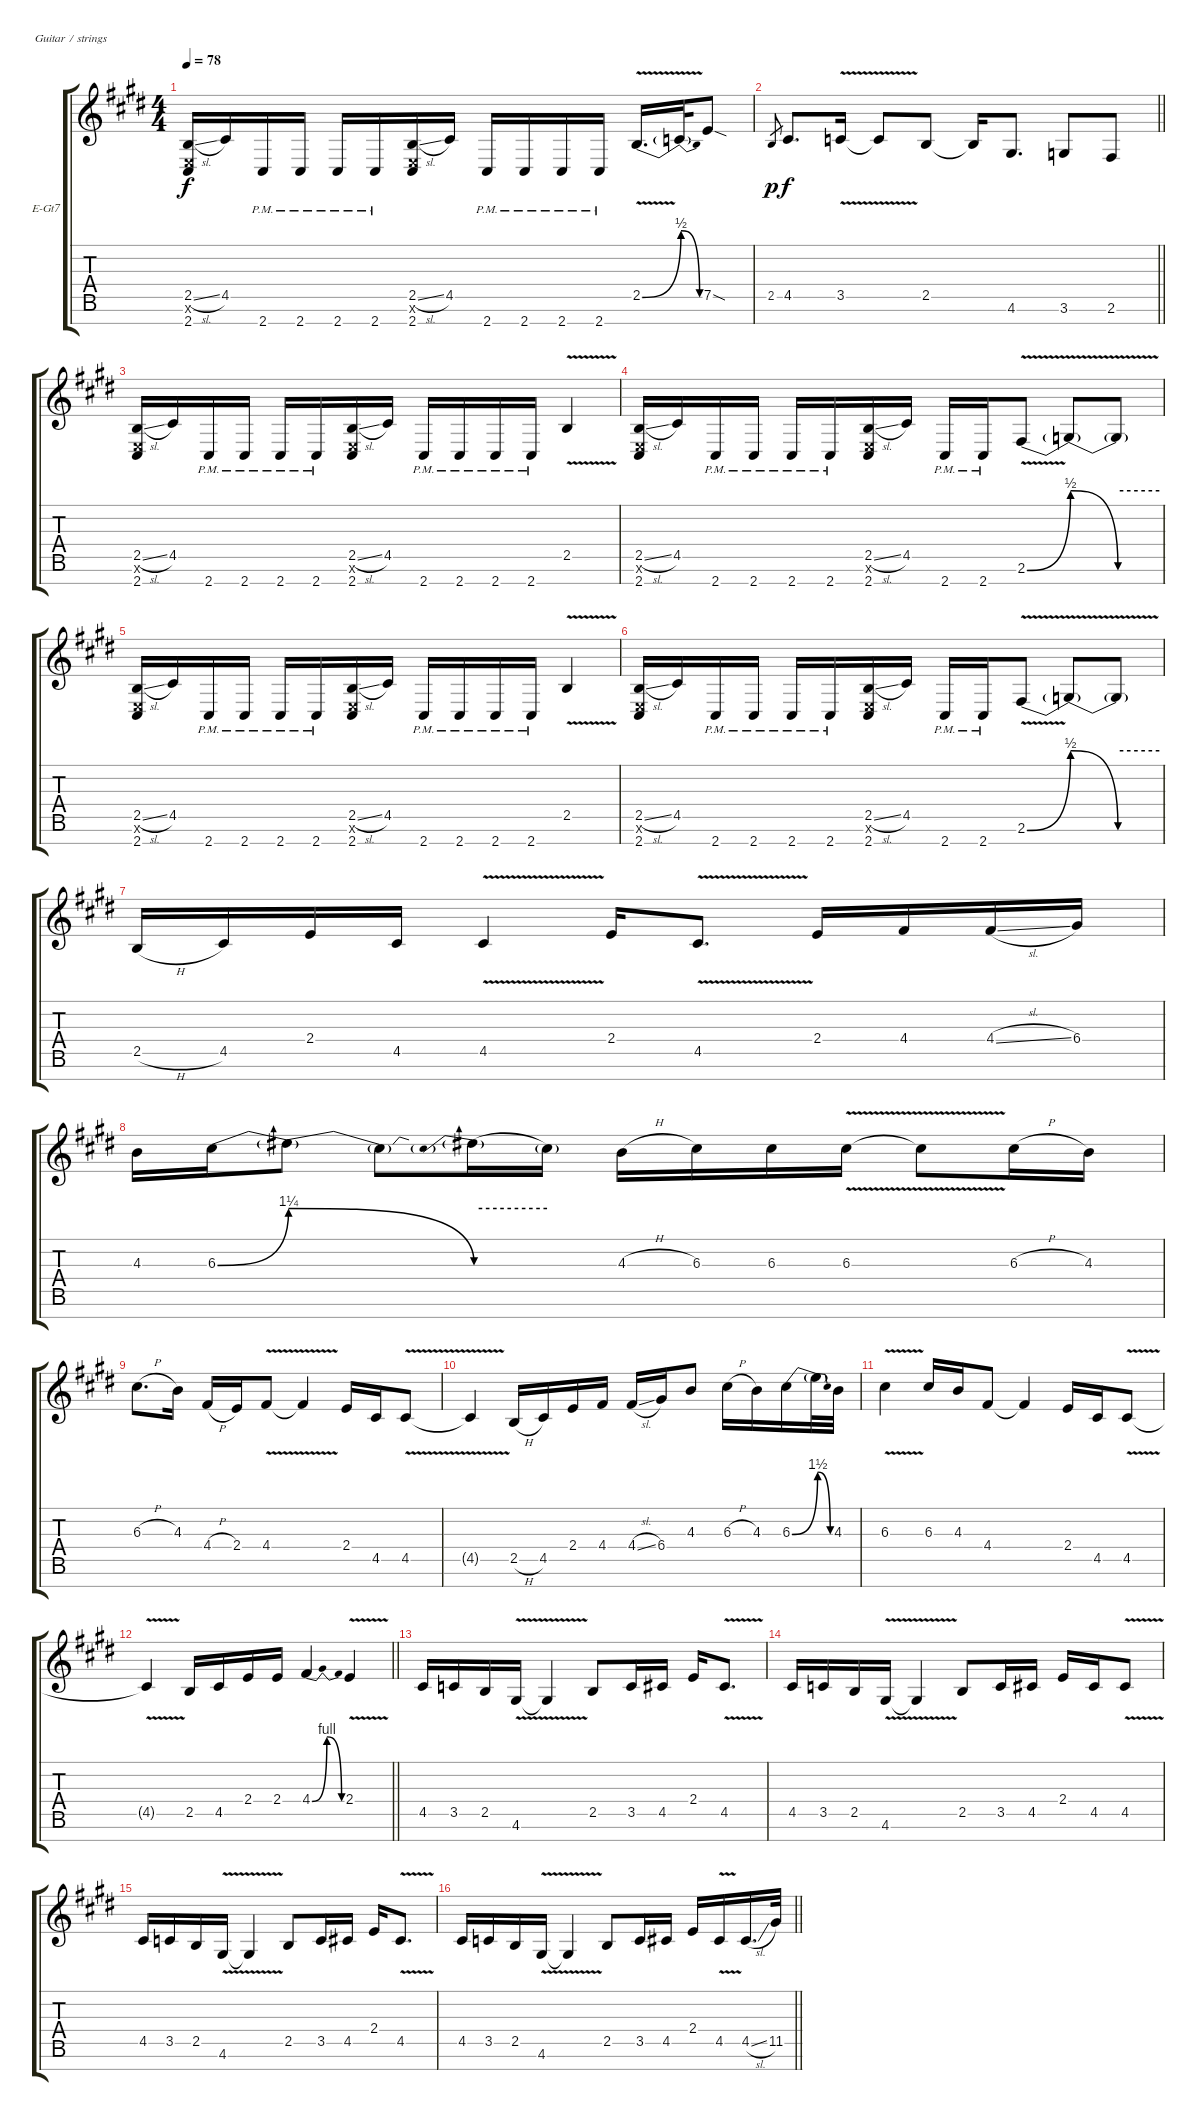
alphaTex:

\bracketExtendMode groupsimilarinstruments
\firstSystemTrackNameOrientation horizontal
\otherSystemsTrackNameOrientation horizontal
\track ("Guitar 2" "E-Gt7") {instrument overdrivenguitar}
\staff {score tabs}
\tuning (E4 B3 G3 D3 A2 E2 B1)
\ts (4 4)
\tempo 78
\clef g2
\ks c#minor
(2.5{sl} 0.6{x} 2.7).16{dy f} 4.5.16 2.7{pm}.16 2.7{pm}.16 2.7{pm}.16 2.7{pm}.16 (2.5{sl} 0.6{x} 2.7).16 4.5.16 2.7{pm}.16 2.7{pm}.16 2.7{pm}.16 2.7{pm}.16 2.5{be (bend 0 0 60 2) v}.16{d} 2.5{be (release 0 2 60 0) t}.32 7.5{sod}.8 |
\barLineRight lightlight
2.5.8{gr dy p} 4.5.8{d dy f} 3.5{v}.16 3.5{v t}.8 2.5.8 2.5{t}.16 4.6.8{d} 3.6.8 2.6.8 |
(2.5{sl} 0.6{x} 2.7).16 4.5.16 2.7{pm}.16 2.7{pm}.16 2.7{pm}.16 2.7{pm}.16 (2.5{sl} 0.6{x} 2.7).16 4.5.16 2.7{pm}.16 2.7{pm}.16 2.7{pm}.16 2.7{pm}.16 2.5{v}.4 |
(2.5{sl} 0.6{x} 2.7).16 4.5.16 2.7{pm}.16 2.7{pm}.16 2.7{pm}.16 2.7{pm}.16 (2.5{sl} 0.6{x} 2.7).16 4.5.16 2.7{pm}.16 2.7{pm}.16 2.6{be (bend 0 0 60 2) v}.8 2.6{be (release 0 2 60 0) t}.8 2.6{be (hold 0 2 60 2) v t}.8 |
(2.5{sl} 0.6{x} 2.7).16 4.5.16 2.7{pm}.16 2.7{pm}.16 2.7{pm}.16 2.7{pm}.16 (2.5{sl} 0.6{x} 2.7).16 4.5.16 2.7{pm}.16 2.7{pm}.16 2.7{pm}.16 2.7{pm}.16 2.5{v}.4 |
(2.5{sl} 0.6{x} 2.7).16 4.5.16 2.7{pm}.16 2.7{pm}.16 2.7{pm}.16 2.7{pm}.16 (2.5{sl} 0.6{x} 2.7).16 4.5.16 2.7{pm}.16 2.7{pm}.16 2.6{be (bend 0 0 60 2) v}.8 2.6{be (release 0 2 60 0) t}.8 2.6{be (hold 0 2 60 2) v t}.8 |
2.5{h}.16 4.5.16 2.4.16 4.5.16 4.5{v}.4 2.4.16 4.5{v}.8{d} 2.4.16 4.4.16 4.4{sl}.16 6.4.16 |
4.3.16 6.3{be (bend 0 0 60 5)}.16 6.3{be (release 0 5 60 0) t}.8 6.3{t}.8 6.3{be (prebend 0 5 60 5) t}.16 6.3{be (hold 0 0 60 0) t}.16 4.3{h}.16 6.3.16 6.3.16 6.3{v}.16 6.3{v t}.8 6.3{h}.16 4.3.16 |
6.3{h}.8{d} 4.3.16 4.4{h}.16 2.4.16 4.4{v}.8 4.4{v t}.4 2.4.16 4.5.16 4.5{v}.8 |
4.5{v t}.4 2.5{h}.16 4.5.16 2.4.16 4.4.16 4.4{sl}.16 6.4.16 4.3.8 6.3{h}.16 4.3.16 6.3{be (bend 0 0 60 6)}.16 6.3{be (release 0 6 60 0) t}.32 4.3.32 |
6.3{v}.4 6.3.16 4.3.16 4.4.8 4.4{t}.4 2.4.16 4.5.16 4.5{v}.8 |
\barLineRight lightlight
4.5{v t}.4 2.5.16 4.5.16 2.4.16 2.4.16 4.4{be (bendrelease 0 0 30 4 30 4 60 0)}.4 2.4{v}.4 |
4.5.16 3.5.16 2.5.16 4.6{v}.16 4.6{v t}.4 2.5.8 3.5.16 4.5.16 2.4.16 4.5{v}.8{d} |
4.5.16 3.5.16 2.5.16 4.6{v}.16 4.6{v t}.4 2.5.8 3.5.16 4.5.16 2.4.16 4.5.16 4.5{v}.8 |
4.5.16 3.5.16 2.5.16 4.6{v}.16 4.6{v t}.4 2.5.8 3.5.16 4.5.16 2.4.16 4.5{v}.8{d} |
\barLineRight lightlight
4.5.16 3.5.16 2.5.16 4.6{v}.16 4.6{v t}.4 2.5.8 3.5.16 4.5.16 2.4.16 4.5{v}.16 4.5{sl}.16{d} 11.5.32
